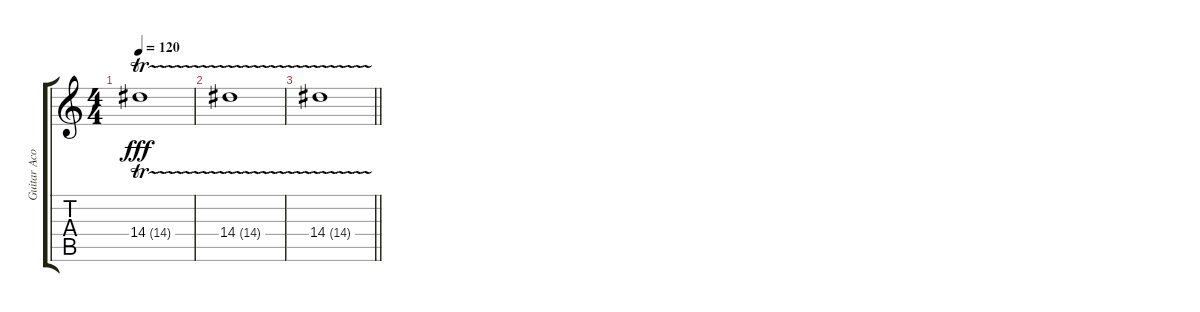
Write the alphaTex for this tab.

\track ("Guitar Acoustic" "Guitar Aco") {instrument electricguitarclean}
\staff {score tabs}
\tuning (Eb4 Bb3 Gb3 Db3 Ab2 Eb2) {hide}
\ts (4 4)
\tempo 120
\clef g2
\ks c
14.4{tr (14 16)}.1{dy fff} |
14.4{tr (14 16)}.1 |
\barLineRight lightlight
14.4{tr (14 16)}.1
